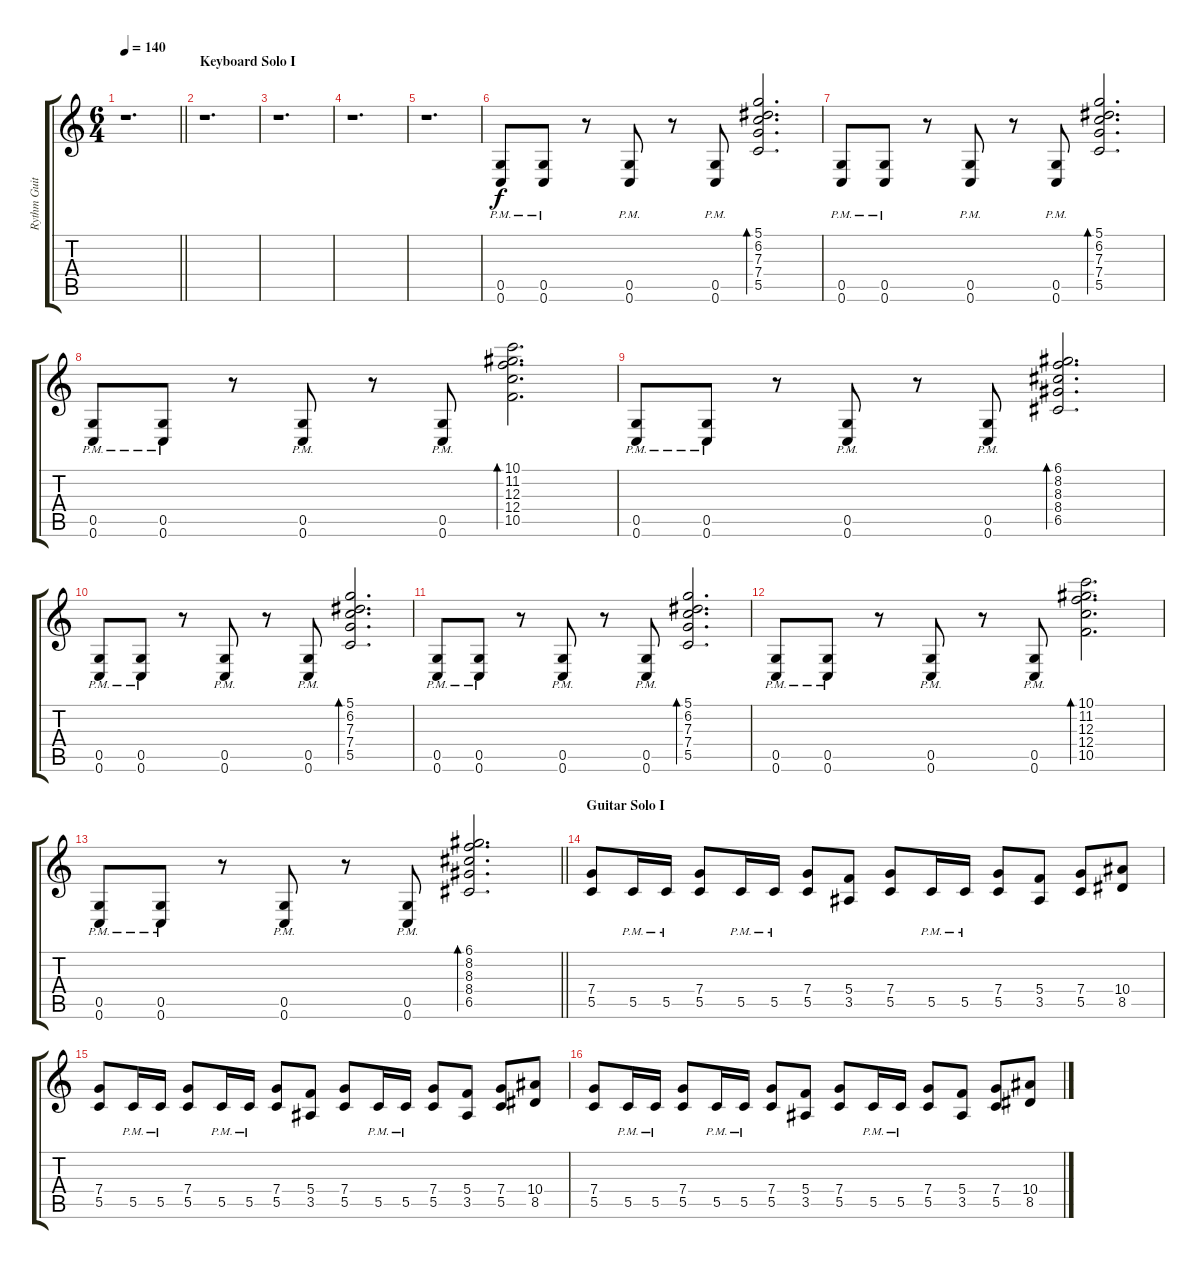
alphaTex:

\track ("Rythm Guitar II" "Rythm Guit") {instrument overdrivenguitar}
\staff {score tabs}
\tuning (D4 A3 F3 C3 G2 C2) {hide}
\ts (6 4)
\tempo 140
\clef g2
\barLineRight lightlight
\ks c
r.1{d dy f} |
\section ("" "Keyboard Solo I")
r.1{d} |
r.1{d} |
r.1{d} |
r.1{d} |
(0.5{pm} 0.6{pm}).8 (0.5{pm} 0.6{pm}).8 r.8 (0.5{pm} 0.6{pm}).8 r.8 (0.5{pm} 0.6{pm}).8 (5.1 6.2 7.3 7.4 5.5).2{d bd 60} |
(0.5{pm} 0.6{pm}).8 (0.5{pm} 0.6{pm}).8 r.8 (0.5{pm} 0.6{pm}).8 r.8 (0.5{pm} 0.6{pm}).8 (5.1 6.2 7.3 7.4 5.5).2{d bd 60} |
(0.5{pm} 0.6{pm}).8 (0.5{pm} 0.6{pm}).8 r.8 (0.5{pm} 0.6{pm}).8 r.8 (0.5{pm} 0.6{pm}).8 (10.1 11.2 12.3 12.4 10.5).2{d bd 60} |
(0.5{pm} 0.6{pm}).8 (0.5{pm} 0.6{pm}).8 r.8 (0.5{pm} 0.6{pm}).8 r.8 (0.5{pm} 0.6{pm}).8 (6.1 8.2 8.3 8.4 6.5).2{d bd 60} |
(0.5{pm} 0.6{pm}).8 (0.5{pm} 0.6{pm}).8 r.8 (0.5{pm} 0.6{pm}).8 r.8 (0.5{pm} 0.6{pm}).8 (5.1 6.2 7.3 7.4 5.5).2{d bd 60} |
(0.5{pm} 0.6{pm}).8 (0.5{pm} 0.6{pm}).8 r.8 (0.5{pm} 0.6{pm}).8 r.8 (0.5{pm} 0.6{pm}).8 (5.1 6.2 7.3 7.4 5.5).2{d bd 60} |
(0.5{pm} 0.6{pm}).8 (0.5{pm} 0.6{pm}).8 r.8 (0.5{pm} 0.6{pm}).8 r.8 (0.5{pm} 0.6{pm}).8 (10.1 11.2 12.3 12.4 10.5).2{d bd 60} |
\barLineRight lightlight
(0.5{pm} 0.6{pm}).8 (0.5{pm} 0.6{pm}).8 r.8 (0.5{pm} 0.6{pm}).8 r.8 (0.5{pm} 0.6{pm}).8 (6.1 8.2 8.3 8.4 6.5).2{d bd 60} |
\section ("" "Guitar Solo I")
(7.4 5.5).8 5.5{pm}.16 5.5{pm}.16 (7.4 5.5).8 5.5{pm}.16 5.5{pm}.16 (7.4 5.5).8 (5.4 3.5).8 (7.4 5.5).8 5.5{pm}.16 5.5{pm}.16 (7.4 5.5).8 (5.4 3.5).8 (7.4 5.5).8 (10.4 8.5).8 |
(7.4 5.5).8 5.5{pm}.16 5.5{pm}.16 (7.4 5.5).8 5.5{pm}.16 5.5{pm}.16 (7.4 5.5).8 (5.4 3.5).8 (7.4 5.5).8 5.5{pm}.16 5.5{pm}.16 (7.4 5.5).8 (5.4 3.5).8 (7.4 5.5).8 (10.4 8.5).8 |
(7.4 5.5).8 5.5{pm}.16 5.5{pm}.16 (7.4 5.5).8 5.5{pm}.16 5.5{pm}.16 (7.4 5.5).8 (5.4 3.5).8 (7.4 5.5).8 5.5{pm}.16 5.5{pm}.16 (7.4 5.5).8 (5.4 3.5).8 (7.4 5.5).8 (10.4 8.5).8
